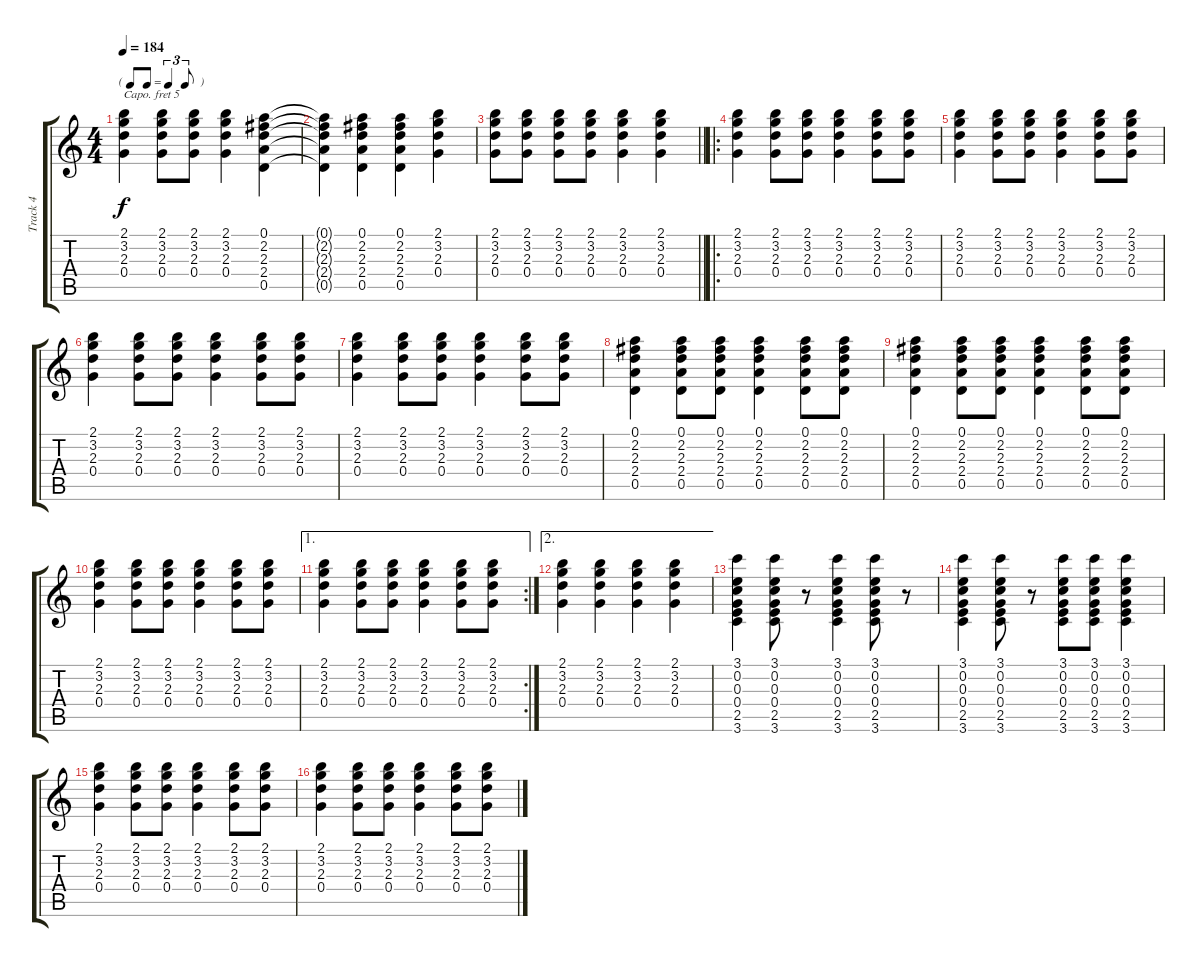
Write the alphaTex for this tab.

\track ("Track 4" "Track 4") {instrument acousticguitarsteel}
\staff {score tabs}
\capo 5
\tuning (E4 B3 G3 D3 A2 E2) {hide}
\ts (4 4)
\tf triplet8th
\tempo 184
\clef g2
\ks c
(2.1 3.2 2.3 0.4).4{dy f} (2.1 3.2 2.3 0.4).8 (2.1 3.2 2.3 0.4).8 (2.1 3.2 2.3 0.4).4 (0.1 2.2 2.3 2.4 0.5).4 |
(0.1{t} 2.2{t} 2.3{t} 2.4{t} 0.5{t}).4 (0.1 2.2 2.3 2.4 0.5).4 (0.1 2.2 2.3 2.4 0.5).4 (2.1 3.2 2.3 0.4).4 |
\barLineRight lightlight
(2.1 3.2 2.3 0.4).8 (2.1 3.2 2.3 0.4).8 (2.1 3.2 2.3 0.4).8 (2.1 3.2 2.3 0.4).8 (2.1 3.2 2.3 0.4).4 (2.1 3.2 2.3 0.4).4 |
\ro
(2.1 3.2 2.3 0.4).4 (2.1 3.2 2.3 0.4).8 (2.1 3.2 2.3 0.4).8 (2.1 3.2 2.3 0.4).4 (2.1 3.2 2.3 0.4).8 (2.1 3.2 2.3 0.4).8 |
(2.1 3.2 2.3 0.4).4 (2.1 3.2 2.3 0.4).8 (2.1 3.2 2.3 0.4).8 (2.1 3.2 2.3 0.4).4 (2.1 3.2 2.3 0.4).8 (2.1 3.2 2.3 0.4).8 |
(2.1 3.2 2.3 0.4).4 (2.1 3.2 2.3 0.4).8 (2.1 3.2 2.3 0.4).8 (2.1 3.2 2.3 0.4).4 (2.1 3.2 2.3 0.4).8 (2.1 3.2 2.3 0.4).8 |
(2.1 3.2 2.3 0.4).4 (2.1 3.2 2.3 0.4).8 (2.1 3.2 2.3 0.4).8 (2.1 3.2 2.3 0.4).4 (2.1 3.2 2.3 0.4).8 (2.1 3.2 2.3 0.4).8 |
(0.1 2.2 2.3 2.4 0.5).4 (0.1 2.2 2.3 2.4 0.5).8 (0.1 2.2 2.3 2.4 0.5).8 (0.1 2.2 2.3 2.4 0.5).4 (0.1 2.2 2.3 2.4 0.5).8 (0.1 2.2 2.3 2.4 0.5).8 |
(0.1 2.2 2.3 2.4 0.5).4 (0.1 2.2 2.3 2.4 0.5).8 (0.1 2.2 2.3 2.4 0.5).8 (0.1 2.2 2.3 2.4 0.5).4 (0.1 2.2 2.3 2.4 0.5).8 (0.1 2.2 2.3 2.4 0.5).8 |
(2.1 3.2 2.3 0.4).4 (2.1 3.2 2.3 0.4).8 (2.1 3.2 2.3 0.4).8 (2.1 3.2 2.3 0.4).4 (2.1 3.2 2.3 0.4).8 (2.1 3.2 2.3 0.4).8 |
\ae 1
\rc 2
(2.1 3.2 2.3 0.4).4 (2.1 3.2 2.3 0.4).8 (2.1 3.2 2.3 0.4).8 (2.1 3.2 2.3 0.4).4 (2.1 3.2 2.3 0.4).8 (2.1 3.2 2.3 0.4).8 |
\ae 2
(2.1 3.2 2.3 0.4).4 (2.1 3.2 2.3 0.4).4 (2.1 3.2 2.3 0.4).4 (2.1 3.2 2.3 0.4).4 |
(3.1 0.2 0.3 0.4 2.5 3.6).4 (3.1 0.2 0.3 0.4 2.5 3.6).8 r.8 (3.1 0.2 0.3 0.4 2.5 3.6).4 (3.1 0.2 0.3 0.4 2.5 3.6).8 r.8 |
(3.1 0.2 0.3 0.4 2.5 3.6).4 (3.1 0.2 0.3 0.4 2.5 3.6).8 r.8 (3.1 0.2 0.3 0.4 2.5 3.6).8 (3.1 0.2 0.3 0.4 2.5 3.6).8 (3.1 0.2 0.3 0.4 2.5 3.6).4 |
(2.1 3.2 2.3 0.4).4 (2.1 3.2 2.3 0.4).8 (2.1 3.2 2.3 0.4).8 (2.1 3.2 2.3 0.4).4 (2.1 3.2 2.3 0.4).8 (2.1 3.2 2.3 0.4).8 |
(2.1 3.2 2.3 0.4).4 (2.1 3.2 2.3 0.4).8 (2.1 3.2 2.3 0.4).8 (2.1 3.2 2.3 0.4).4 (2.1 3.2 2.3 0.4).8 (2.1 3.2 2.3 0.4).8
